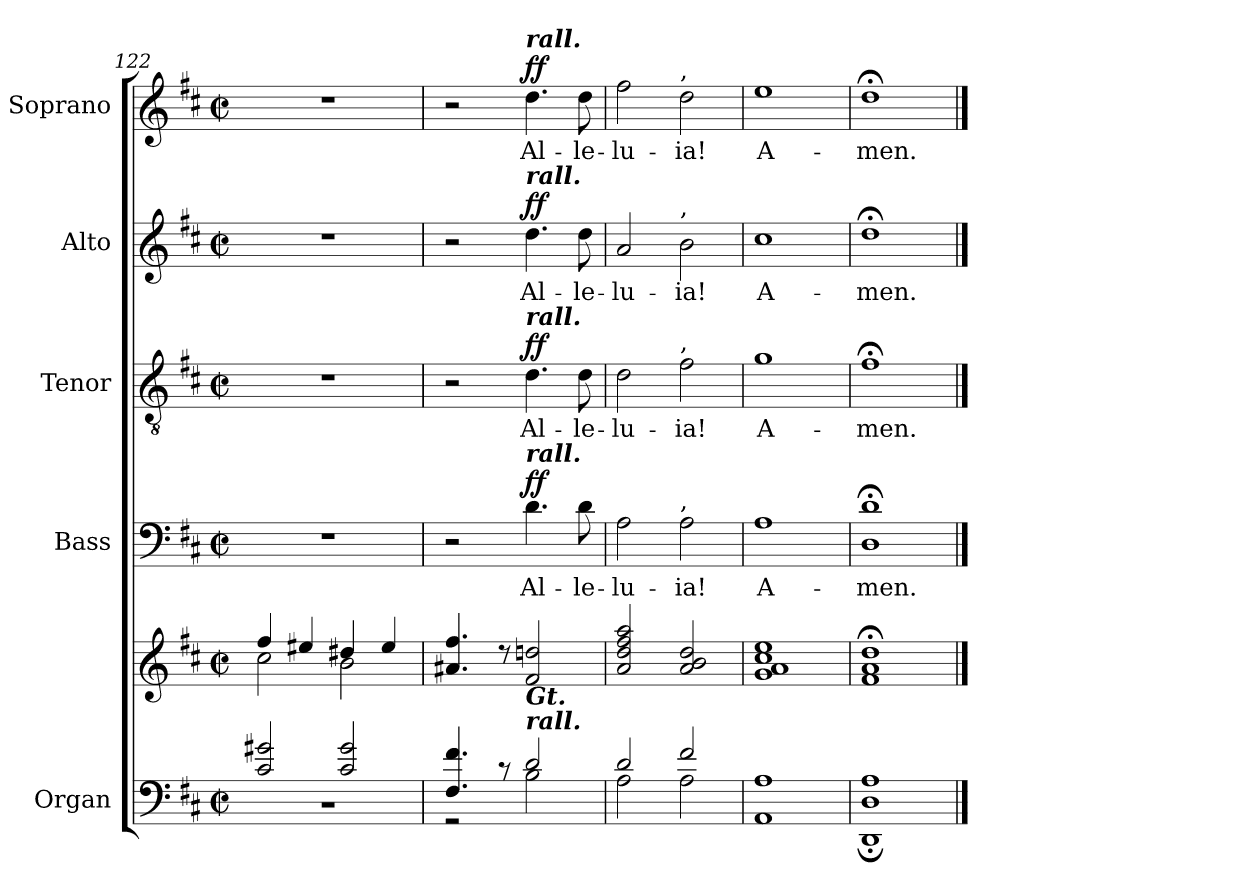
**kern	**kern	**kern	**text	**dynam	**kern	**text	**dynam	**kern	**text	**dynam	**kern	**text	**dynam
*part5	*part5	*part4	*part4	*part4	*part3	*part3	*part3	*part2	*part2	*part2	*part1	*part1	*part1
*staff6	*staff5	*staff4	*staff4	*staff4	*staff3	*staff3	*staff3	*staff2	*staff2	*staff2	*staff1	*staff1	*staff1
*I"Organ	*	*I"Bass	*	*	*I"Tenor	*	*	*I"Alto	*	*	*I"Soprano	*	*
*	*	*I'B	*	*	*I'T	*	*	*I'A	*	*	*I'S	*	*
*clefF4	*clefG2	*clefF4	*	*	*clefGv2	*	*	*clefG2	*	*	*clefG2	*	*
*k[f#c#]	*k[f#c#]	*k[f#c#]	*	*	*k[f#c#]	*	*	*k[f#c#]	*	*	*k[f#c#]	*	*
*D:	*D:	*D:	*	*	*D:	*	*	*D:	*	*	*D:	*	*
*M2/2	*M2/2	*M2/2	*	*	*M2/2	*	*	*M2/2	*	*	*M2/2	*	*
*met(c|)	*met(c|)	*met(c|)	*	*	*met(c|)	*	*	*met(c|)	*	*	*met(c|)	*	*
=122	=122	=122	=122	=122	=122	=122	=122	=122	=122	=122	=122	=122	=122
*^	*^	*	*	*	*	*	*	*	*	*	*	*	*
2c#/ 2g#X/	1r	4ff#/	2cc#\	1r	.	.	1r	.	.	1r	.	.	1r	.	.
.	.	4ee#X/	.	.	.	.	.	.	.	.	.	.	.	.	.
2c#/ 2g#/	.	4dd#X/	2b\	.	.	.	.	.	.	.	.	.	.	.	.
.	.	4ee#/	.	.	.	.	.	.	.	.	.	.	.	.	.
=123	=123	=123	=123	=123	=123	=123	=123	=123	=123	=123	=123	=123	=123	=123	=123
4.F#/ 4.f#/	2r	4.a#X 4.ff#	1ryy	2r	.	.	2r	.	.	2r	.	.	2r	.	.
8r	.	8r	.	.	.	.	.	.	.	.	.	.	.	.	.
!	!	!	!	!	!	!	!	!	!	!	!	!	!LO:TX:a:Bi:t=rall.	!	!
!	!	!	!	!	!	!	!	!	!	!LO:TX:a:Bi:t=rall.	!	!	!	!	!
!	!	!	!	!	!	!	!LO:TX:a:Bi:t=rall.	!	!	!	!	!	!	!	!
!	!	!	!	!LO:TX:a:Bi:t=rall.	!	!	!	!	!	!	!	!	!	!	!
!LO:TX:a:Bi:t=rall.	!	!	!	!	!	!	!	!	!	!	!	!	!	!	!
!LO:TX:a:Bi:t=Gt.	!	!	!	!	!	!	!	!	!	!	!	!	!	!	!
!	!	!	!	!	!LO:LY:b	!LO:DY:b	!	!LO:LY:b	!LO:DY:b	!	!LO:LY:b	!LO:DY:b	!	!LO:LY:b	!LO:DY:b
2d/	2B\	2f# 2ddn	.	4.d	Al-	ff	4.d	Al-	ff	4.dd	Al-	ff	4.dd	Al-	ff
!	!	!	!	!	!LO:LY:b	!	!	!LO:LY:b	!	!	!LO:LY:b	!	!	!LO:LY:b	!
.	.	.	.	8d	-le-	.	8d	-le-	.	8dd	-le-	.	8dd	-le-	.
=124	=124	=124	=124	=124	=124	=124	=124	=124	=124	=124	=124	=124	=124	=124	=124
!	!	!	!	!	!LO:LY:b	!	!	!LO:LY:b	!	!	!LO:LY:b	!	!	!LO:LY:b	!
2d/	2A\	2a 2dd 2ff# 2aa	1ryy	2A	-lu-	.	2d	-lu-	.	2a	-lu-	.	2ff#	-lu-	.
!	!	!	!	!	!	!	!	!	!	!	!	!	!LO:TX:a:t=,	!	!
!	!	!	!	!	!	!	!	!	!	!LO:TX:a:t=,	!	!	!	!	!
!	!	!	!	!	!	!	!LO:TX:a:t=,	!	!	!	!	!	!	!	!
!	!	!	!	!LO:TX:a:t=,	!	!	!	!	!	!	!	!	!	!	!
!	!	!	!	!	!LO:LY:b	!	!	!LO:LY:b	!	!	!LO:LY:b	!	!	!LO:LY:b	!
2f#/	2A\	2a 2b 2dd	.	2A	-ia!	.	2f#	-ia!	.	2b	-ia!	.	2dd	-ia!	.
=125	=125	=125	=125	=125	=125	=125	=125	=125	=125	=125	=125	=125	=125	=125	=125
!	!	!	!	!	!LO:LY:b	!	!	!LO:LY:b	!	!	!LO:LY:b	!	!	!LO:LY:b	!
1ryy	1AA\ 1A\	1g 1a 1cc# 1ee	1ryy	1A	A-	.	1g	A-	.	1cc#	A-	.	1ee	A-	.
=126	=126	=126	=126	=126	=126	=126	=126	=126	=126	=126	=126	=126	=126	=126	=126
!	!	!	!	!	!LO:LY:b	!	!	!LO:LY:b	!	!	!LO:LY:b	!	!	!LO:LY:b	!
1ryy	1DD\; 1D\; 1A\;	1f#;< 1a;< 1dd;<	1ryy	1D;< 1d;<	-men.	.	1f#;<	-men.	.	1dd;<	-men.	.	1dd;<	-men.	.
*v	*v	*	*	*	*	*	*	*	*	*	*	*	*	*	*
*	*v	*v	*	*	*	*	*	*	*	*	*	*	*	*
==	==	==	==	==	==	==	==	==	==	==	==	==	==
*-	*-	*-	*-	*-	*-	*-	*-	*-	*-	*-	*-	*-	*-
